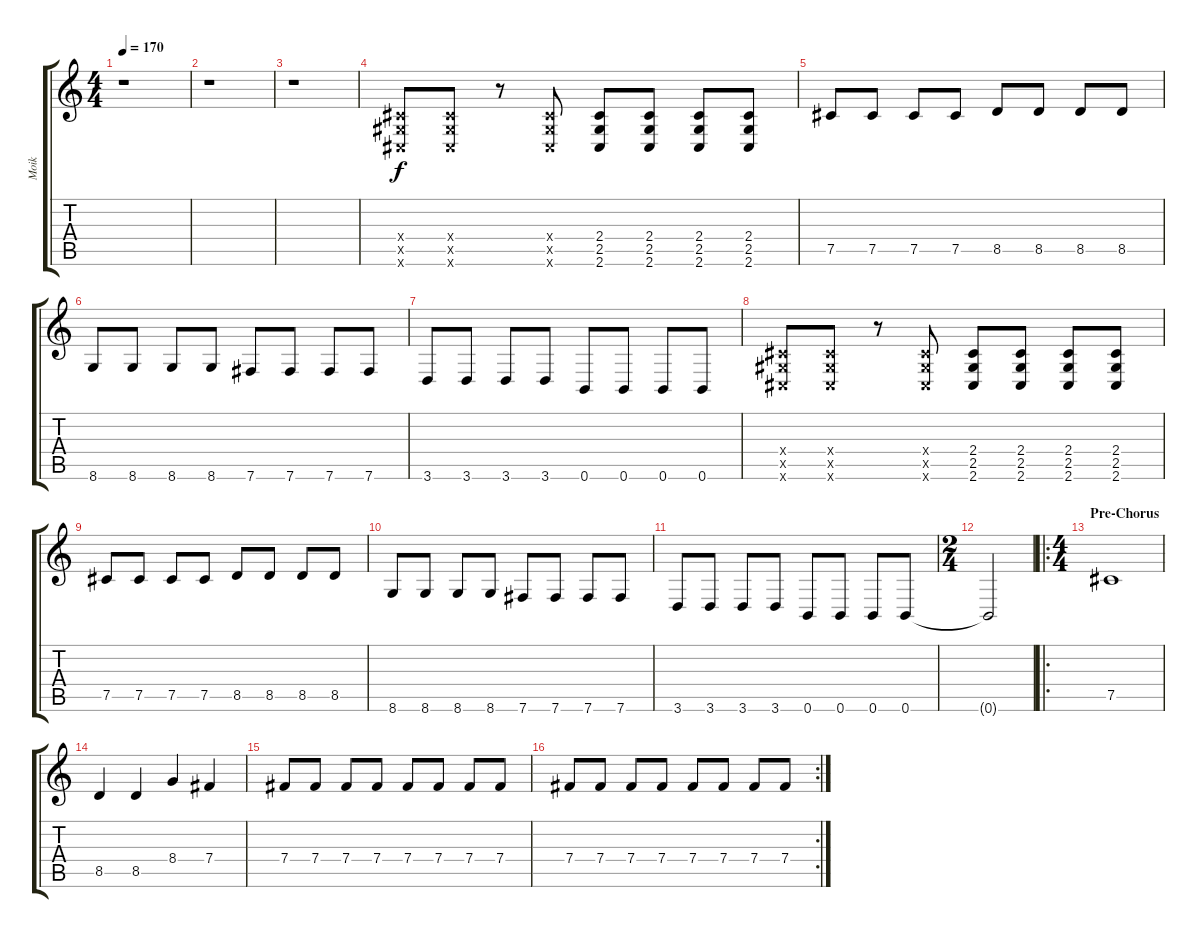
\track ("Moik" "Moik") {instrument overdrivenguitar}
\staff {score tabs}
\tuning (Db4 Ab3 E3 B2 Gb2 B1) {hide}
\ts (4 4)
\tempo 170
\clef g2
\ks c
r.1{dy f} |
r.1 |
r.1 |
(2.4{x} 2.5{x} 2.6{x}).8 (2.4{x} 2.5{x} 2.6{x}).8 r.8 (2.4{x} 2.5{x} 2.6{x}).8 (2.4 2.5 2.6).8 (2.4 2.5 2.6).8 (2.4 2.5 2.6).8 (2.4 2.5 2.6).8 |
7.5.8 7.5.8 7.5.8 7.5.8 8.5.8 8.5.8 8.5.8 8.5.8 |
8.6.8 8.6.8 8.6.8 8.6.8 7.6.8 7.6.8 7.6.8 7.6.8 |
3.6.8 3.6.8 3.6.8 3.6.8 0.6.8 0.6.8 0.6.8 0.6.8 |
(2.4{x} 2.5{x} 2.6{x}).8 (2.4{x} 2.5{x} 2.6{x}).8 r.8 (2.4{x} 2.5{x} 2.6{x}).8 (2.4 2.5 2.6).8 (2.4 2.5 2.6).8 (2.4 2.5 2.6).8 (2.4 2.5 2.6).8 |
7.5.8 7.5.8 7.5.8 7.5.8 8.5.8 8.5.8 8.5.8 8.5.8 |
8.6.8 8.6.8 8.6.8 8.6.8 7.6.8 7.6.8 7.6.8 7.6.8 |
3.6.8 3.6.8 3.6.8 3.6.8 0.6.8 0.6.8 0.6.8 0.6.8 |
\ts (2 4)
0.6{t}.2 |
\ro
\ts (4 4)
\section ("" "Pre-Chorus")
7.5.1 |
8.5.4 8.5.4 8.4.4 7.4.4 |
7.4.8 7.4.8 7.4.8 7.4.8 7.4.8 7.4.8 7.4.8 7.4.8 |
\rc 2
7.4.8 7.4.8 7.4.8 7.4.8 7.4.8 7.4.8 7.4.8 7.4.8
